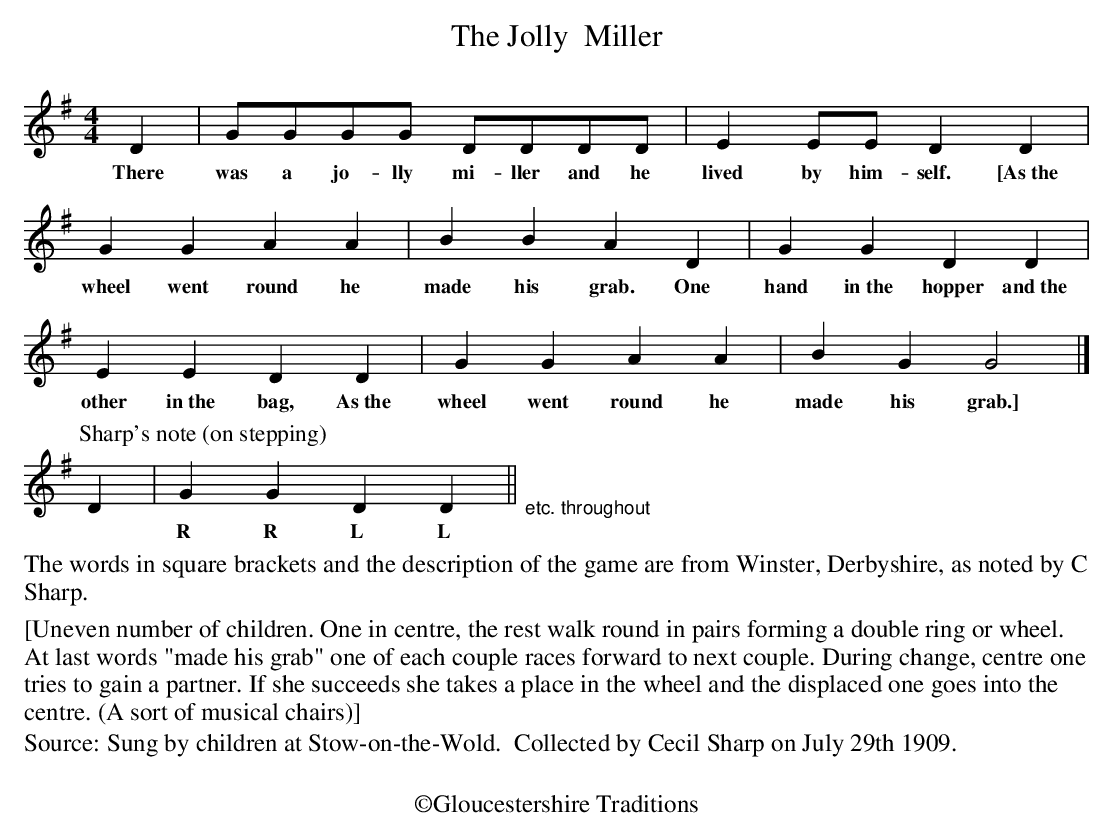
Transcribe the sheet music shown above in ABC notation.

X:1
T:Jolly  Miller, The
M:4/4
L:1/4
K:G Major
D|G/G/G/G/ D/D/D/D/|EE/E/DD|
w:There was a jo-lly mi-ller and he lived by him-self. [As~the
GGAA|BBAD|GGDD|
w:wheel went round he made his grab. One hand in~the hopper and~the
EEDD|GGAA|BGG2|]
w:other in~the bag, As~the wheel went round he made his grab.]
[P:Sharp's note (on stepping)]D|GGDD">etc. throughout"||
w: * R R L L
